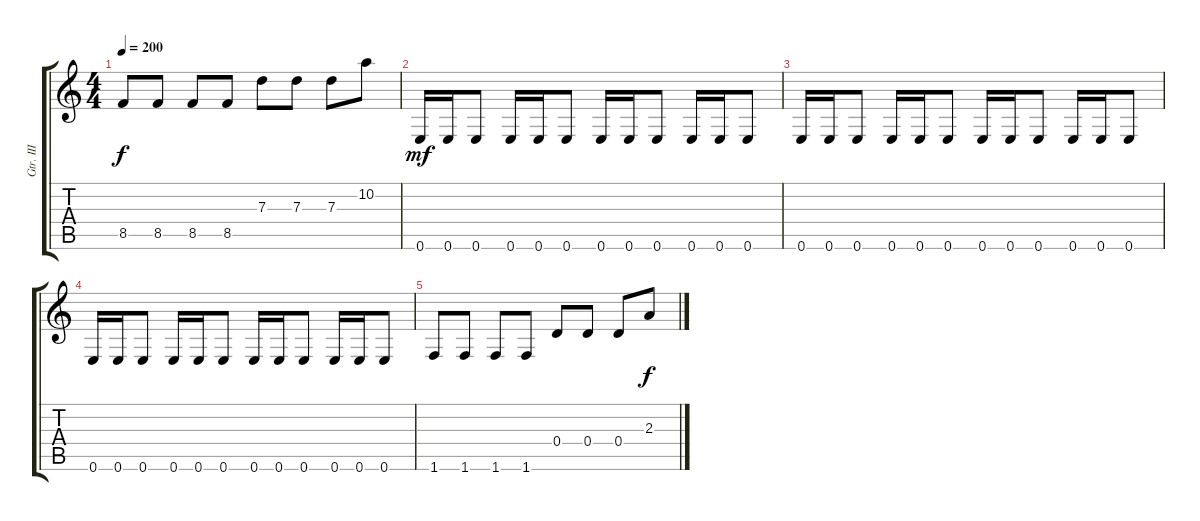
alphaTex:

\track ("Gtr. III" "Gtr. III") {instrument overdrivenguitar}
\staff {score tabs}
\tuning (E4 B3 G3 D3 A2 E2) {hide}
\ts (4 4)
\tempo 200
\clef g2
\ks c
8.5.8{dy f} 8.5.8 8.5.8 8.5.8 7.3.8 7.3.8 7.3.8 10.2.8 |
0.6.16{dy mf} 0.6.16 0.6.8 0.6.16 0.6.16 0.6.8 0.6.16 0.6.16 0.6.8 0.6.16 0.6.16 0.6.8 |
0.6.16 0.6.16 0.6.8 0.6.16 0.6.16 0.6.8 0.6.16 0.6.16 0.6.8 0.6.16 0.6.16 0.6.8 |
0.6.16 0.6.16 0.6.8 0.6.16 0.6.16 0.6.8 0.6.16 0.6.16 0.6.8 0.6.16 0.6.16 0.6.8 |
1.6.8 1.6.8 1.6.8 1.6.8 0.4.8 0.4.8 0.4.8 2.3.8{dy f}
